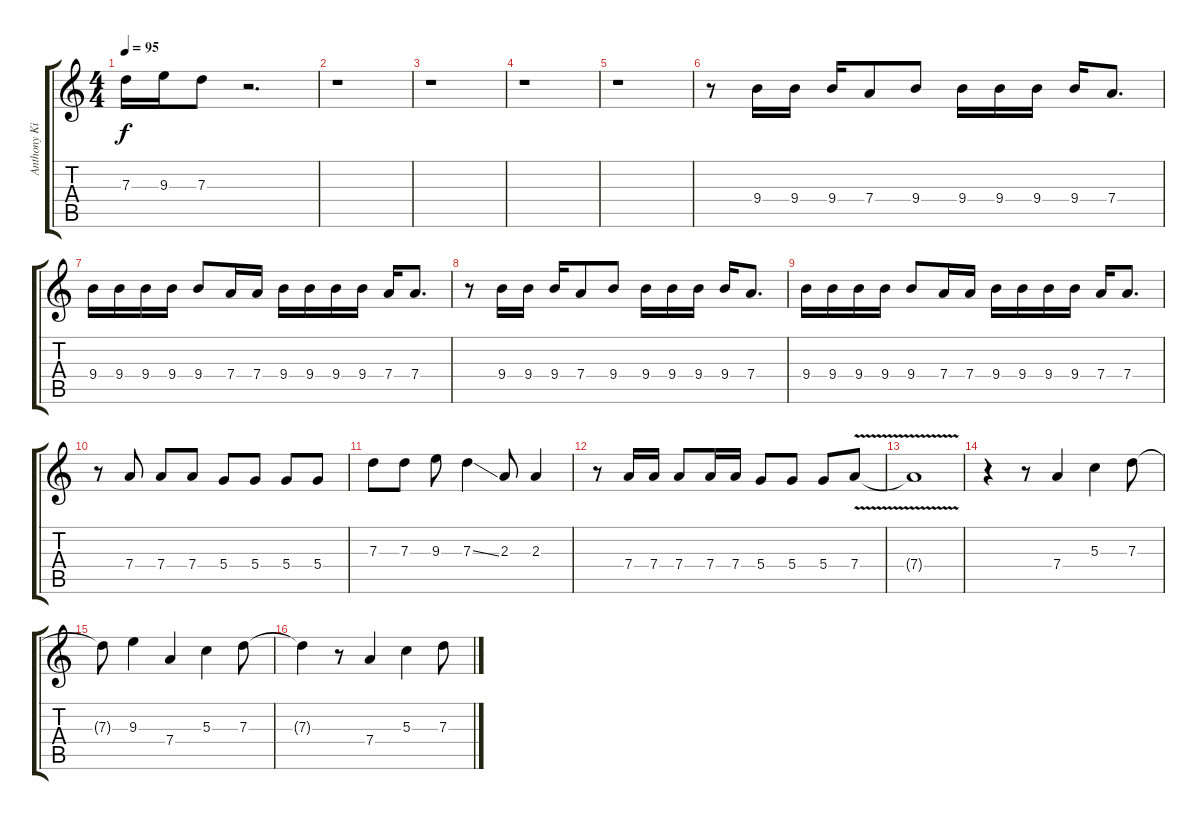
\track ("Anthony Kieds" "Anthony Ki") {instrument acousticguitarnylon}
\staff {score tabs}
\tuning (E4 B3 G3 D3 A2 E2) {hide}
\ts (4 4)
\tempo 95
\clef g2
\ks c
7.3.16{dy f} 9.3.16 7.3.8 r.2{d} |
r.1 |
r.1 |
r.1 |
r.1 |
r.8 9.4.16 9.4.16 9.4.16 7.4.8 9.4.8 9.4.16 9.4.16 9.4.16 9.4.16 7.4.8{d} |
9.4.16 9.4.16 9.4.16 9.4.16 9.4.8 7.4.16 7.4.16 9.4.16 9.4.16 9.4.16 9.4.16 7.4.16 7.4.8{d} |
r.8 9.4.16 9.4.16 9.4.16 7.4.8 9.4.8 9.4.16 9.4.16 9.4.16 9.4.16 7.4.8{d} |
9.4.16 9.4.16 9.4.16 9.4.16 9.4.8 7.4.16 7.4.16 9.4.16 9.4.16 9.4.16 9.4.16 7.4.16 7.4.8{d} |
r.8 7.4.8 7.4.8 7.4.8 5.4.8 5.4.8 5.4.8 5.4.8 |
7.3.8 7.3.8 9.3.8 7.3{ss}.4 2.3.8 2.3.4 |
r.8 7.4.16 7.4.16 7.4.8 7.4.16 7.4.16 5.4.8 5.4.8 5.4.8 7.4{v}.8 |
7.4{t}.1 |
r.4 r.8 7.4.4 5.3.4 7.3.8 |
7.3{t}.8 9.3.4 7.4.4 5.3.4 7.3.8 |
7.3{t}.4 r.8 7.4.4 5.3.4 7.3.8
